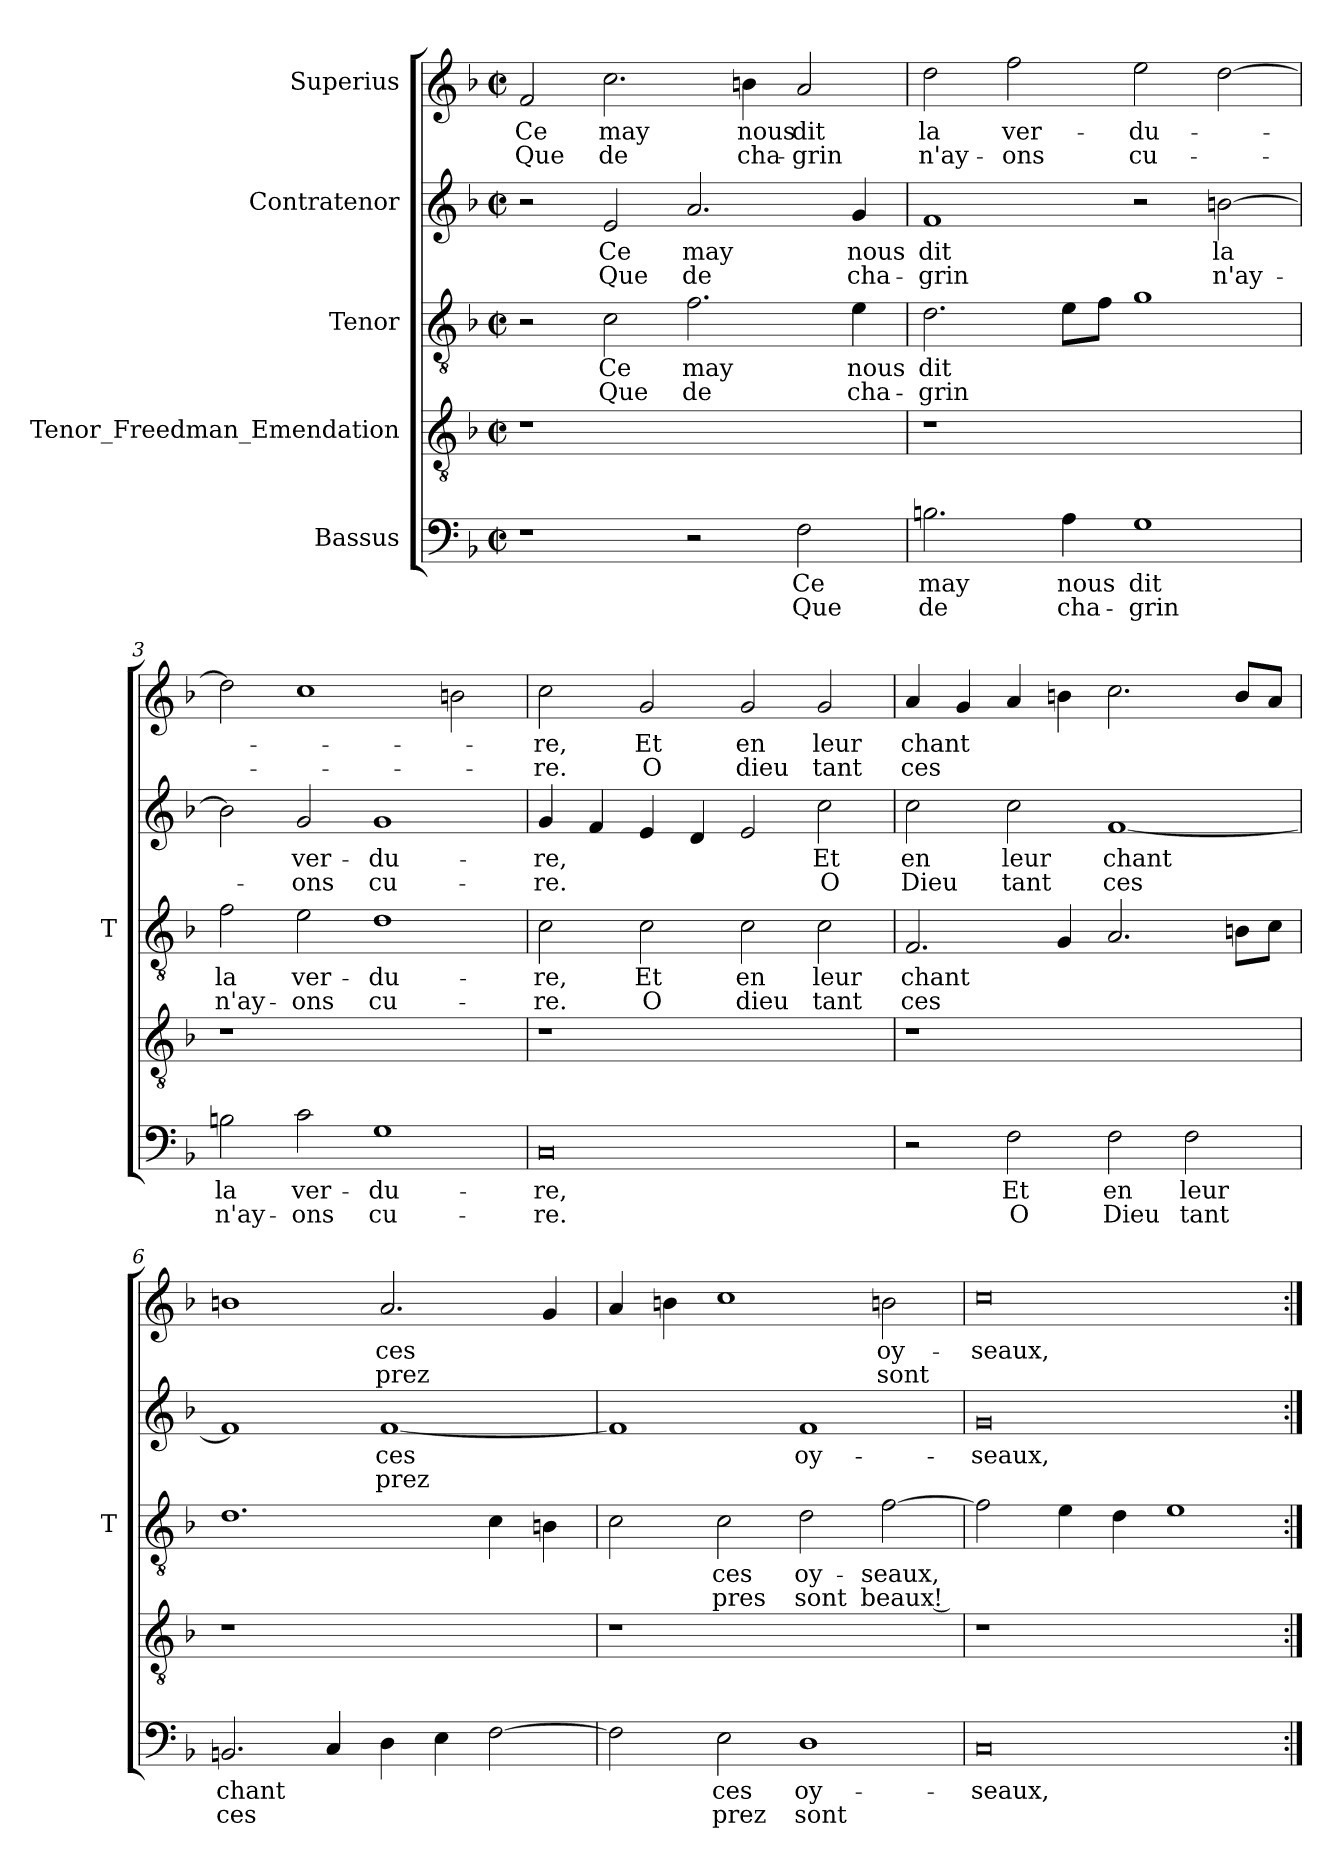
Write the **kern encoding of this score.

**kern	**text	**text	**kern	**kern	**text	**text	**kern	**text	**text	**kern	**text	**text
*part5	*part5	*part5	*part4	*part3	*part3	*part3	*part2	*part2	*part2	*part1	*part1	*part1
*staff5	*staff5	*staff5	*staff4	*staff3	*staff3	*staff3	*staff2	*staff2	*staff2	*staff1	*staff1	*staff1
*I"Bassus	*	*	*I"Tenor_Freedman_Emendation	*I"Tenor	*	*	*I"Contratenor	*	*	*I"Superius	*	*
*	*	*	*	*I'T	*	*	*	*	*	*	*	*
*clefF4	*	*	*clefGv2	*clefGv2	*	*	*clefG2	*	*	*clefG2	*	*
*k[b-]	*	*	*k[b-]	*k[b-]	*	*	*k[b-]	*	*	*k[b-]	*	*
*F:	*	*	*F:	*F:	*	*	*F:	*	*	*F:	*	*
*M2/2	*	*	*M2/2	*M2/2	*	*	*M2/2	*	*	*M2/2	*	*
*met(c|)	*	*	*met(c|)	*met(c|)	*	*	*met(c|)	*	*	*met(c|)	*	*
=1	=1	=1	=1	=1	=1	=1	=1	=1	=1	=1	=1	=1
1r	.	.	1r	2r	.	.	2r	.	.	2f	-Ce	-Que
.	.	.	.	2c	-Ce	-Que	2e	-Ce	-Que	2.cc	-may	-de
2r	.	.	1ryy	2.f	-may	-de	2.a	-may	-de	.	.	.
.	.	.	.	.	.	.	.	.	.	4b	-nous	cha-
2F	-Ce	-Que	.	.	.	.	.	.	.	2a	-dit	-grin
.	.	.	.	4e	-nous	cha-	4g	-nous	cha-	.	.	.
=2	=2	=2	=2	=2	=2	=2	=2	=2	=2	=2	=2	=2
2.B	-may	-de	1r	2.d	-dit	-grin	1f	-dit	-grin	2dd	-la	n'ay-
.	.	.	.	.	.	.	.	.	.	2ff	ver-	-ons
4A	-nous	cha-	.	8eL	.	.	.	.	.	.	.	.
.	.	.	.	8fJ	.	.	.	.	.	.	.	.
1G	-dit	-grin	1ryy	1g	.	.	2r	.	.	2ee	du-	cu-
.	.	.	.	.	.	.	[2b	-la	n'ay-	[2dd	.	.
!!LO:PB:g=z
=3	=3	=3	=3	=3	=3	=3	=3	=3	=3	=3	=3	=3
2B	-la	n'ay-	1r	2f	-la	n'ay-	2b]	.	.	2dd]	.	.
2c	ver-	-ons	.	2e	ver-	-ons	2g	ver-	-ons	1cc	.	.
1G	du-	cu-	1ryy	1d	du-	cu-	1g	du-	cu-	.	.	.
.	.	.	.	.	.	.	.	.	.	2bn	.	.
=4	=4	=4	=4	=4	=4	=4	=4	=4	=4	=4	=4	=4
0C	-re,	-re.	1r	2c	-re,	-re.	4g	-re,	-re.	2cc	-re,	-re.
.	.	.	.	.	.	.	4f	.	.	.	.	.
.	.	.	.	2c	-Et	-O	4e	.	.	2g	-Et	-O
.	.	.	.	.	.	.	4d	.	.	.	.	.
.	.	.	1ryy	2c	-en	-dieu	2e	.	.	2g	-en	-dieu
.	.	.	.	2c	-leur	-tant	2cc	-Et	-O	2g	-leur	-tant
=5	=5	=5	=5	=5	=5	=5	=5	=5	=5	=5	=5	=5
2r	.	.	1r	2.F	-chant	-ces	2cc	-en	-Dieu	4a	-chant	-ces
.	.	.	.	.	.	.	.	.	.	4g	.	.
2F	-Et	-O	.	.	.	.	2cc	-leur	-tant	4a	.	.
.	.	.	.	4G	.	.	.	.	.	4b	.	.
2F	-en	-Dieu	1ryy	2.A	.	.	[1f	-chant	-ces	2.cc	.	.
2F	-leur	-tant	.	.	.	.	.	.	.	.	.	.
.	.	.	.	8BL	.	.	.	.	.	8bL	.	.
.	.	.	.	8cJ	.	.	.	.	.	8aJ	.	.
=6	=6	=6	=6	=6	=6	=6	=6	=6	=6	=6	=6	=6
2.BB	-chant	-ces	1r	1.d	.	.	1f]	.	.	1b	.	.
4C	.	.	.	.	.	.	.	.	.	.	.	.
4D	.	.	1ryy	.	.	.	[1f	-ces	-prez	2.a	-ces	-prez
4E	.	.	.	.	.	.	.	.	.	.	.	.
[2F	.	.	.	4c	.	.	.	.	.	.	.	.
.	.	.	.	4B	.	.	.	.	.	4g	.	.
=7	=7	=7	=7	=7	=7	=7	=7	=7	=7	=7	=7	=7
2F]	.	.	1r	2c	.	.	1f]	.	.	4a	.	.
.	.	.	.	.	.	.	.	.	.	4b	.	.
2E	-ces	-prez	.	2c	-ces	-pres	.	.	.	1cc	.	.
1D	oy-	-sont	1ryy	2d	oy-	-sont	1f	oy-	-	.	.	.
.	.	.	.	[2f	-seaux,	-beaux !	.	.	.	2bn	oy-	-sont
=8	=8	=8	=8	=8	=8	=8	=8	=8	=8	=8	=8	=8
0C	-seaux,	.	1r	2f]	.	.	0g	-seaux,	.	0cc	-seaux,	.
.	.	.	.	4e	.	.	.	.	.	.	.	.
.	.	.	.	4d	.	.	.	.	.	.	.	.
.	.	.	1ryy	1e	.	.	.	.	.	.	.	.
=:|!	=:|!	=:|!	=:|!	=:|!	=:|!	=:|!	=:|!	=:|!	=:|!	=:|!	=:|!	=:|!
*-	*-	*-	*-	*-	*-	*-	*-	*-	*-	*-	*-	*-
